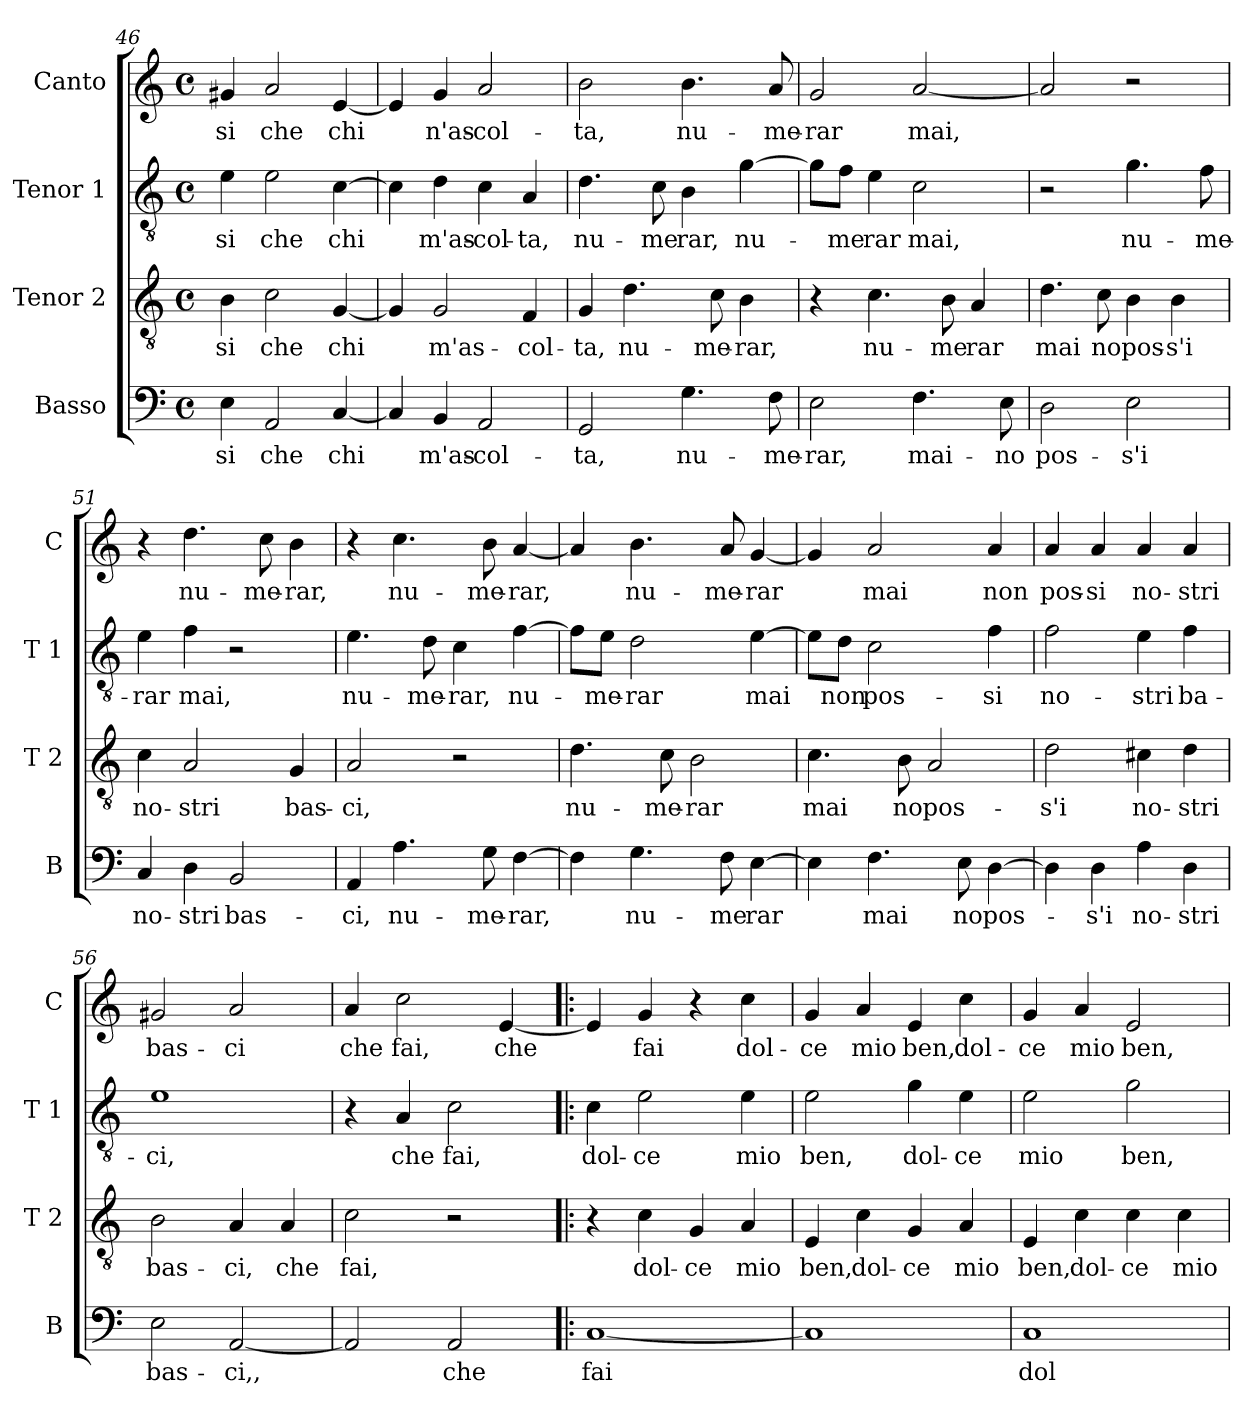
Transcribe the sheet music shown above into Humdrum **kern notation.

**kern	**text	**kern	**text	**kern	**text	**kern	**text
*part4	*part4	*part3	*part3	*part2	*part2	*part1	*part1
*staff4	*staff4	*staff3	*staff3	*staff2	*staff2	*staff1	*staff1
*I"Basso	*	*I"Tenor 2	*	*I"Tenor 1	*	*I"Canto	*
*I'B	*	*I'T 2	*	*I'T 1	*	*I'C	*
!!LO:LB:g=z
*clefF4	*	*clefGv2	*	*clefGv2	*	*clefG2	*
*k[]	*	*k[]	*	*k[]	*	*k[]	*
*C:	*	*C:	*	*C:	*	*C:	*
*M4/4	*	*M4/4	*	*M4/4	*	*M4/4	*
*met(c)	*	*met(c)	*	*met(c)	*	*met(c)	*
=46	=46	=46	=46	=46	=46	=46	=46
!	!LO:LY:b	!	!LO:LY:b	!	!LO:LY:b	!	!LO:LY:b
4E\	si	4B\	si	4e\	-si	4g#X/	si
!	!LO:LY:b	!	!LO:LY:b	!	!LO:LY:b	!	!LO:LY:b
2AA/	che	2c\	che	2e\	che	2a/	che
!	!LO:LY:b	!	!LO:LY:b	!	!LO:LY:b	!	!LO:LY:b
[4C/	chi	[4G/	chi	[4c\	chi	[4e/	chi
=47	=47	=47	=47	=47	=47	=47	=47
4C/]	.	4G/]	.	4c\]	.	4e/]	.
!	!LO:LY:b	!	!LO:LY:b	!	!LO:LY:b	!	!LO:LY:b
4BB/	m'as-	2G/	m'as-	4d\	m'as-	4g/	n'as-
!	!LO:LY:b	!	!	!	!LO:LY:b	!	!LO:LY:b
2AA/	-col-	.	.	4c\	-col-	2a/	-col-
!	!	!	!LO:LY:b	!	!LO:LY:b	!	!
.	.	4F/	-col-	4A/	-ta,	.	.
=48	=48	=48	=48	=48	=48	=48	=48
!	!LO:LY:b	!	!LO:LY:b	!	!LO:LY:b	!	!LO:LY:b
2GG/	-ta,	4G/	-ta,	4.d\	nu-	2b\	-ta,
!	!	!	!LO:LY:b	!	!	!	!
.	.	4.d\	nu-	.	.	.	.
!	!	!	!	!	!LO:LY:b	!	!
.	.	.	.	8c\	-me	.	.
!	!LO:LY:b	!	!	!	!LO:LY:b	!	!LO:LY:b
4.G\	nu-	.	.	4B\	rar,	4.b\	nu-
!	!	!	!LO:LY:b	!	!	!	!
.	.	8c\	-me-	.	.	.	.
!	!	!	!LO:LY:b	!	!LO:LY:b	!	!
.	.	4B\	-rar,	[4g\	nu-	.	.
!	!LO:LY:b	!	!	!	!	!	!LO:LY:b
8F\	-me-	.	.	.	.	8a/	-me-
=49	=49	=49	=49	=49	=49	=49	=49
!	!LO:LY:b	!	!	!	!	!	!LO:LY:b
2E\	-rar,	4r	.	8g\L]	.	2g/	-rar
!	!	!	!	!	!LO:LY:b	!	!
.	.	.	.	8f\J	-me	.	.
!	!	!	!LO:LY:b	!	!LO:LY:b	!	!
.	.	4.c\	nu-	4e\	rar	.	.
!	!LO:LY:b	!	!	!	!LO:LY:b	!	!LO:LY:b
4.F\	mai-	.	.	2c\	mai,	[2a/	mai,
!	!	!	!LO:LY:b	!	!	!	!
.	.	8B\	-me	.	.	.	.
!	!	!	!LO:LY:b	!	!	!	!
.	.	4A/	rar	.	.	.	.
!	!LO:LY:b	!	!	!	!	!	!
8E\	-no	.	.	.	.	.	.
=50	=50	=50	=50	=50	=50	=50	=50
!	!LO:LY:b	!	!LO:LY:b	!	!	!	!
2D\	pos-	4.d\	mai	2r	.	2a/]	.
!	!	!	!LO:LY:b	!	!	!	!
.	.	8c\	no	.	.	.	.
!	!LO:LY:b	!	!LO:LY:b	!	!LO:LY:b	!	!
2E\	-s'i	4B\	pos-	4.g\	nu-	2r	.
!	!	!	!LO:LY:b	!	!	!	!
.	.	4B\	-s'i	.	.	.	.
!	!	!	!	!	!LO:LY:b	!	!
.	.	.	.	8f\	-me-	.	.
!!LO:LB:g=z
=51	=51	=51	=51	=51	=51	=51	=51
!	!LO:LY:b	!	!LO:LY:b	!	!LO:LY:b	!	!
4C/	no-	4c\	no-	4e\	-rar	4r	.
!	!LO:LY:b	!	!LO:LY:b	!	!LO:LY:b	!	!LO:LY:b
4D\	-stri	2A/	-stri	4f\	mai,	4.dd\	nu-
!	!LO:LY:b	!	!	!	!	!	!
2BB/	bas-	.	.	2r	.	.	.
!	!	!	!	!	!	!	!LO:LY:b
.	.	.	.	.	.	8cc\	-me-
!	!	!	!LO:LY:b	!	!	!	!LO:LY:b
.	.	4G/	bas-	.	.	4b\	-rar,
=52	=52	=52	=52	=52	=52	=52	=52
!	!LO:LY:b	!	!LO:LY:b	!	!LO:LY:b	!	!
4AA/	-ci,	2A/	-ci,	4.e\	nu-	4r	.
!	!LO:LY:b	!	!	!	!	!	!LO:LY:b
4.A\	nu-	.	.	.	.	4.cc\	nu-
!	!	!	!	!	!LO:LY:b	!	!
.	.	.	.	8d\	-me-	.	.
!	!	!	!	!	!LO:LY:b	!	!
.	.	2r	.	4c\	-rar,	.	.
!	!LO:LY:b	!	!	!	!	!	!LO:LY:b
8G\	-me-	.	.	.	.	8b\	-me-
!	!LO:LY:b	!	!	!	!LO:LY:b	!	!LO:LY:b
[4F\	-rar,	.	.	[4f\	nu-	[4a/	-rar,
=53	=53	=53	=53	=53	=53	=53	=53
!	!	!	!LO:LY:b	!	!	!	!
4F\]	.	4.d\	nu-	8f\L]	.	4a/]	.
!	!	!	!	!	!LO:LY:b	!	!
.	.	.	.	8e\J	-me-	.	.
!	!LO:LY:b	!	!	!	!LO:LY:b	!	!LO:LY:b
4.G\	nu-	.	.	2d\	-rar	4.b\	nu-
!	!	!	!LO:LY:b	!	!	!	!
.	.	8c\	-me-	.	.	.	.
!	!	!	!LO:LY:b	!	!	!	!
.	.	2B\	-rar	.	.	.	.
!	!LO:LY:b	!	!	!	!	!	!LO:LY:b
8F\	-me	.	.	.	.	8a/	-me-
!	!LO:LY:b	!	!	!	!LO:LY:b	!	!LO:LY:b
[4E\	rar	.	.	[4e\	mai	[4g/	-rar
=54	=54	=54	=54	=54	=54	=54	=54
!	!	!	!LO:LY:b	!	!	!	!
4E\]	.	4.c\	mai	8e\L]	.	4g/]	.
!	!	!	!	!	!LO:LY:b	!	!
.	.	.	.	8d\J	non	.	.
!	!LO:LY:b	!	!	!	!LO:LY:b	!	!LO:LY:b
4.F\	mai	.	.	2c\	pos-	2a/	mai
!	!	!	!LO:LY:b	!	!	!	!
.	.	8B\	no	.	.	.	.
!	!	!	!LO:LY:b	!	!	!	!
.	.	2A/	pos-	.	.	.	.
!	!LO:LY:b	!	!	!	!	!	!
8E\	no	.	.	.	.	.	.
!	!LO:LY:b	!	!	!	!LO:LY:b	!	!LO:LY:b
[4D\	pos-	.	.	4f\	-si	4a/	non
=55	=55	=55	=55	=55	=55	=55	=55
!	!	!	!LO:LY:b	!	!LO:LY:b	!	!LO:LY:b
4D\]	.	2d\	-s'i	2f\	no-	4a/	pos-
!	!LO:LY:b	!	!	!	!	!	!LO:LY:b
4D\	-s'i	.	.	.	.	4a/	-si
!	!LO:LY:b	!	!LO:LY:b	!	!LO:LY:b	!	!LO:LY:b
4A\	no-	4c#X\	no-	4e\	-stri	4a/	no-
!	!LO:LY:b	!	!LO:LY:b	!	!LO:LY:b	!	!LO:LY:b
4D\	-stri	4d\	-stri	4f\	ba-	4a/	-stri
!!LO:PB:g=z
=56	=56	=56	=56	=56	=56	=56	=56
!	!LO:LY:b	!	!LO:LY:b	!	!LO:LY:b	!	!LO:LY:b
2E\	bas-	2B\	bas-	1e	-ci,	2g#X/	bas-
!	!LO:LY:b	!	!LO:LY:b	!	!	!	!LO:LY:b
[2AA/	-ci,,	4A/	-ci,	.	.	2a/	-ci
!	!	!	!LO:LY:b	!	!	!	!
.	.	4A/	che	.	.	.	.
=57	=57	=57	=57	=57	=57	=57	=57
!	!	!	!LO:LY:b	!	!	!	!LO:LY:b
2AA/]	.	2c\	fai,	4r	.	4a/	che
!	!	!	!	!	!LO:LY:b	!	!LO:LY:b
.	.	.	.	4A/	che	2cc\	fai,
!	!LO:LY:b	!	!	!	!LO:LY:b	!	!
2AA/	che	2r	.	2c\	fai,	.	.
!	!	!	!	!	!	!	!LO:LY:b
.	.	.	.	.	.	[4e/	che
=58!|:	=58!|:	=58!|:	=58!|:	=58!|:	=58!|:	=58!|:	=58!|:
!	!LO:LY:b	!	!	!	!LO:LY:b	!	!
[1C	fai	4r	.	4c\	dol-	4e/]	.
!	!	!	!LO:LY:b	!	!LO:LY:b	!	!LO:LY:b
.	.	4c\	dol-	2e\	-ce	4g/	fai
!	!	!	!LO:LY:b	!	!	!	!
.	.	4G/	-ce	.	.	4r	.
!	!	!	!LO:LY:b	!	!LO:LY:b	!	!LO:LY:b
.	.	4A/	mio	4e\	mio	4cc\	dol-
=59	=59	=59	=59	=59	=59	=59	=59
!	!	!	!LO:LY:b	!	!LO:LY:b	!	!LO:LY:b
1C]	.	4E/	ben,	2e\	ben,	4g/	-ce
!	!	!	!LO:LY:b	!	!	!	!LO:LY:b
.	.	4c\	dol-	.	.	4a/	mio
!	!	!	!LO:LY:b	!	!LO:LY:b	!	!LO:LY:b
.	.	4G/	-ce	4g\	dol-	4e/	ben,
!	!	!	!LO:LY:b	!	!LO:LY:b	!	!LO:LY:b
.	.	4A/	mio	4e\	-ce	4cc\	dol-
=60	=60	=60	=60	=60	=60	=60	=60
!	!LO:LY:b	!	!LO:LY:b	!	!LO:LY:b	!	!LO:LY:b
1C	dol-	4E/	ben,	2e\	mio	4g/	-ce
!	!	!	!LO:LY:b	!	!	!	!LO:LY:b
.	.	4c\	dol-	.	.	4a/	mio
!	!	!	!LO:LY:b	!	!LO:LY:b	!	!LO:LY:b
.	.	4c\	-ce	2g\	ben,	2e/	ben,
!	!	!	!LO:LY:b	!	!	!	!
.	.	4c\	mio	.	.	.	.
=	=	=	=	=	=	=	=
*-	*-	*-	*-	*-	*-	*-	*-
